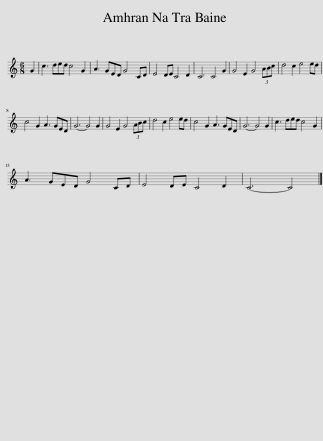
X:1
L:1/8
M:6/8
I:linebreak $
K:C
V:1 treble
V:1
 G2 | c3 ded c4 G2 | A3 GED G4 CD | E4 DE C4 D2 | C6 C4 G2 | %5
 G4 E2 G4 (3ABc | d4 c2 e4 ed |$ c4 G2 A3 GED | G6- G4 G2 | G4 E2 G4 (3ABc | %10
 d4 c2 e4 ed | c4 G2 A3 GED | G6- G4 G2 | c3 ded c4 G2 |$ A3 GED G4 CD | %15
 E4 DE C4 D2 | C6- C4 |] %17
